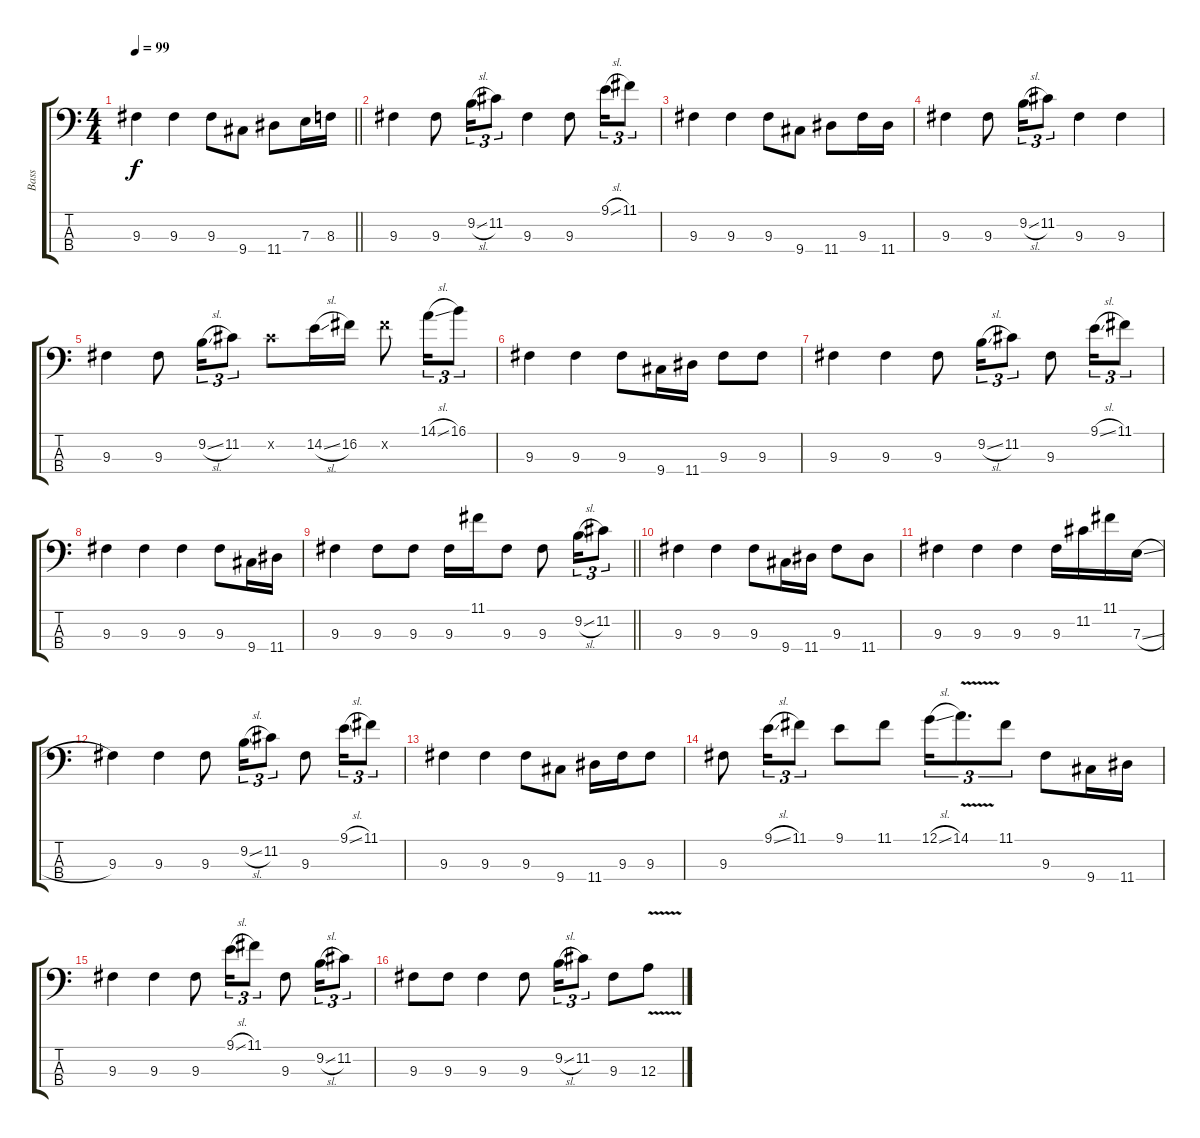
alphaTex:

\track ("Bass" "Bass") {instrument electricbassfinger}
\staff {score tabs}
\tuning (G2 D2 A1 E1) {hide}
\ts (4 4)
\tempo 99
\clef f4
\barLineRight lightlight
\ks c
9.3.4{dy f} 9.3.4 9.3.8 9.4.8 11.4.8 7.3.16 8.3.16 |
9.3.4 9.3.8 9.2{sl}.16{tu (3 2)} 11.2.8{tu (3 2)} 9.3.4 9.3.8 9.1{sl}.16{tu (3 2)} 11.1.8{tu (3 2)} |
9.3.4 9.3.4 9.3.8 9.4.8 11.4.8 9.3.16 11.4.16 |
9.3.4 9.3.8 9.2{sl}.16{tu (3 2)} 11.2.8{tu (3 2)} 9.3.4 9.3.4 |
9.3.4 9.3.8 9.2{sl}.16{tu (3 2)} 11.2.8{tu (3 2)} 11.2{x}.8 14.2{sl}.16 16.2.16 16.2{x}.8 14.1{sl}.16{tu (3 2)} 16.1.8{tu (3 2)} |
9.3.4 9.3.4 9.3.8 9.4.16 11.4.16 9.3.8 9.3.8 |
9.3.4 9.3.4 9.3.8 9.2{sl}.16{tu (3 2)} 11.2.8{tu (3 2)} 9.3.8 9.1{sl}.16{tu (3 2)} 11.1.8{tu (3 2)} |
9.3.4 9.3.4 9.3.4 9.3.8 9.4.16 11.4.16 |
\barLineRight lightlight
9.3.4 9.3.8 9.3.8 9.3.16 11.1.16 9.3.8 9.3.8 9.2{sl}.16{tu (3 2)} 11.2.8{tu (3 2)} |
9.3.4 9.3.4 9.3.8 9.4.16 11.4.16 9.3.8 11.4.8 |
9.3.4 9.3.4 9.3.4 9.3.16 11.2.16 11.1.16 7.3{sl}.16 |
9.3.4 9.3.4 9.3.8 9.2{sl}.16{tu (3 2)} 11.2.8{tu (3 2)} 9.3.8 9.1{sl}.16{tu (3 2)} 11.1.8{tu (3 2)} |
9.3.4 9.3.4 9.3.8 9.4.8 11.4.16 9.3.16 9.3.8 |
9.3.8 9.1{sl}.16{tu (3 2)} 11.1.8{tu (3 2)} 9.1.8 11.1.8 12.1{sl}.16{tu (3 2)} 14.1{v}.8{d tu (3 2)} 11.1.8{tu (3 2)} 9.3.8 9.4.16 11.4.16 |
9.3.4 9.3.4 9.3.8 9.1{sl}.16{tu (3 2)} 11.1.8{tu (3 2)} 9.3.8 9.2{sl}.16{tu (3 2)} 11.2.8{tu (3 2)} |
9.3.8 9.3.8 9.3.4 9.3.8 9.2{sl}.16{tu (3 2)} 11.2.8{tu (3 2)} 9.3.8 12.3{v}.8
